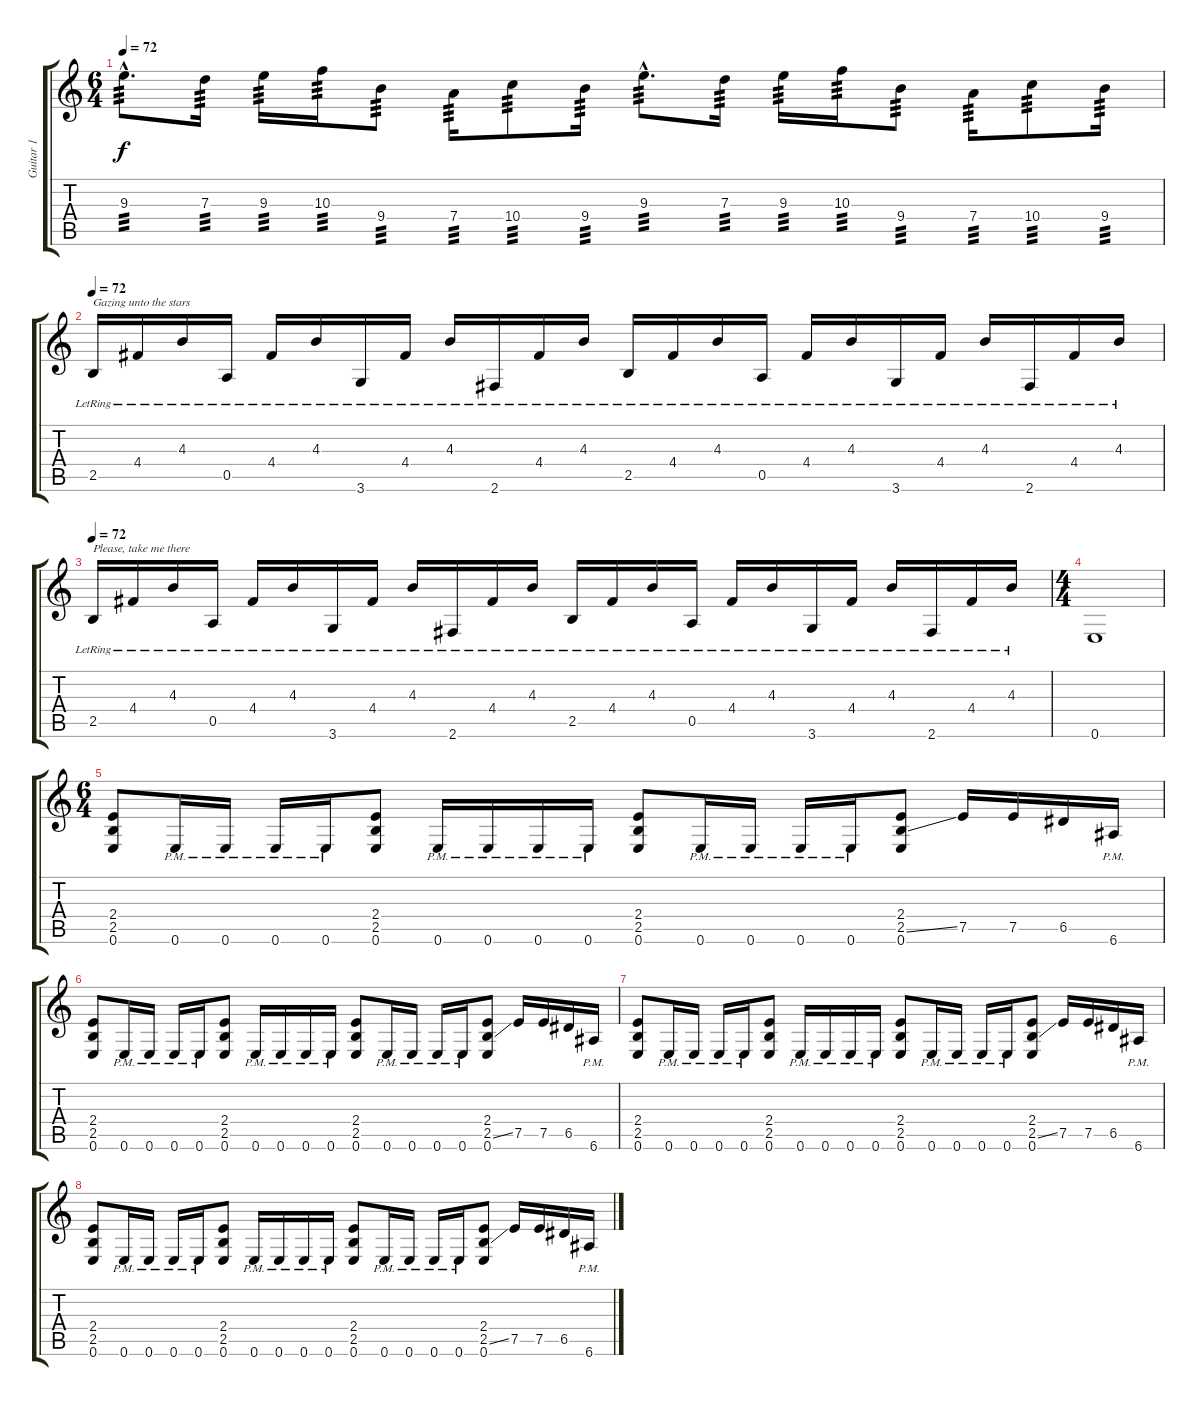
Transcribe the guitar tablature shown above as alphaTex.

\track ("Guitar 1" "Guitar 1") {instrument distortionguitar}
\staff {score tabs}
\tuning (E4 B3 G3 D3 A2 E2) {hide}
\ts (6 4)
\tempo 72
\clef g2
\ks c
9.3{hac}.8{d tp 3 dy f} 7.3.16{tp 3} 9.3.16{tp 3} 10.3.16{tp 3} 9.4.8{tp 3} 7.4.16{tp 3} 10.4.8{tp 3} 9.4.16{tp 3} 9.3{hac}.8{d tp 3} 7.3.16{tp 3} 9.3.16{tp 3} 10.3.16{tp 3} 9.4.8{tp 3} 7.4.16{tp 3} 10.4.8{tp 3} 9.4.16{tp 3} |
\tempo 72
2.5{lr}.16{txt "Gazing unto the stars" balance 8 instrument acousticguitarnylon} 4.4{lr}.16 4.3{lr}.16 0.5{lr}.16 4.4{lr}.16 4.3{lr}.16 3.6{lr}.16 4.4{lr}.16 4.3{lr}.16 2.6{lr}.16 4.4{lr}.16 4.3{lr}.16 2.5{lr}.16 4.4{lr}.16 4.3{lr}.16 0.5{lr}.16 4.4{lr}.16 4.3{lr}.16 3.6{lr}.16 4.4{lr}.16 4.3{lr}.16 2.6{lr}.16 4.4{lr}.16 4.3{lr}.16 |
\tempo 72
2.5{lr}.16{txt "Please, take me there" instrument acousticguitarnylon} 4.4{lr}.16 4.3{lr}.16 0.5{lr}.16 4.4{lr}.16 4.3{lr}.16 3.6{lr}.16 4.4{lr}.16 4.3{lr}.16 2.6{lr}.16 4.4{lr}.16 4.3{lr}.16 2.5{lr}.16 4.4{lr}.16 4.3{lr}.16 0.5{lr}.16 4.4{lr}.16 4.3{lr}.16 3.6{lr}.16 4.4{lr}.16 4.3{lr}.16 2.6{lr}.16 4.4{lr}.16 4.3{lr}.16 |
\ts (4 4)
0.6.1 |
\ts (6 4)
(2.4 2.5 0.6).8{balance 12 instrument distortionguitar} 0.6{pm}.16 0.6{pm}.16 0.6{pm}.16 0.6{pm}.16 (2.4 2.5 0.6).8 0.6{pm}.16 0.6{pm}.16 0.6{pm}.16 0.6{pm}.16 (2.4 2.5 0.6).8 0.6{pm}.16 0.6{pm}.16 0.6{pm}.16 0.6{pm}.16 (2.4 2.5{ss} 0.6).8 7.5.16 7.5.16 6.5.16 6.6{pm}.16 |
(2.4 2.5 0.6).8 0.6{pm}.16 0.6{pm}.16 0.6{pm}.16 0.6{pm}.16 (2.4 2.5 0.6).8 0.6{pm}.16 0.6{pm}.16 0.6{pm}.16 0.6{pm}.16 (2.4 2.5 0.6).8 0.6{pm}.16 0.6{pm}.16 0.6{pm}.16 0.6{pm}.16 (2.4 2.5{ss} 0.6).8 7.5.16 7.5.16 6.5.16 6.6{pm}.16 |
(2.4 2.5 0.6).8 0.6{pm}.16 0.6{pm}.16 0.6{pm}.16 0.6{pm}.16 (2.4 2.5 0.6).8 0.6{pm}.16 0.6{pm}.16 0.6{pm}.16 0.6{pm}.16 (2.4 2.5 0.6).8 0.6{pm}.16 0.6{pm}.16 0.6{pm}.16 0.6{pm}.16 (2.4 2.5{ss} 0.6).8 7.5.16 7.5.16 6.5.16 6.6{pm}.16 |
(2.4 2.5 0.6).8 0.6{pm}.16 0.6{pm}.16 0.6{pm}.16 0.6{pm}.16 (2.4 2.5 0.6).8 0.6{pm}.16 0.6{pm}.16 0.6{pm}.16 0.6{pm}.16 (2.4 2.5 0.6).8 0.6{pm}.16 0.6{pm}.16 0.6{pm}.16 0.6{pm}.16 (2.4 2.5{ss} 0.6).8 7.5.16 7.5.16 6.5.16 6.6{pm}.16
